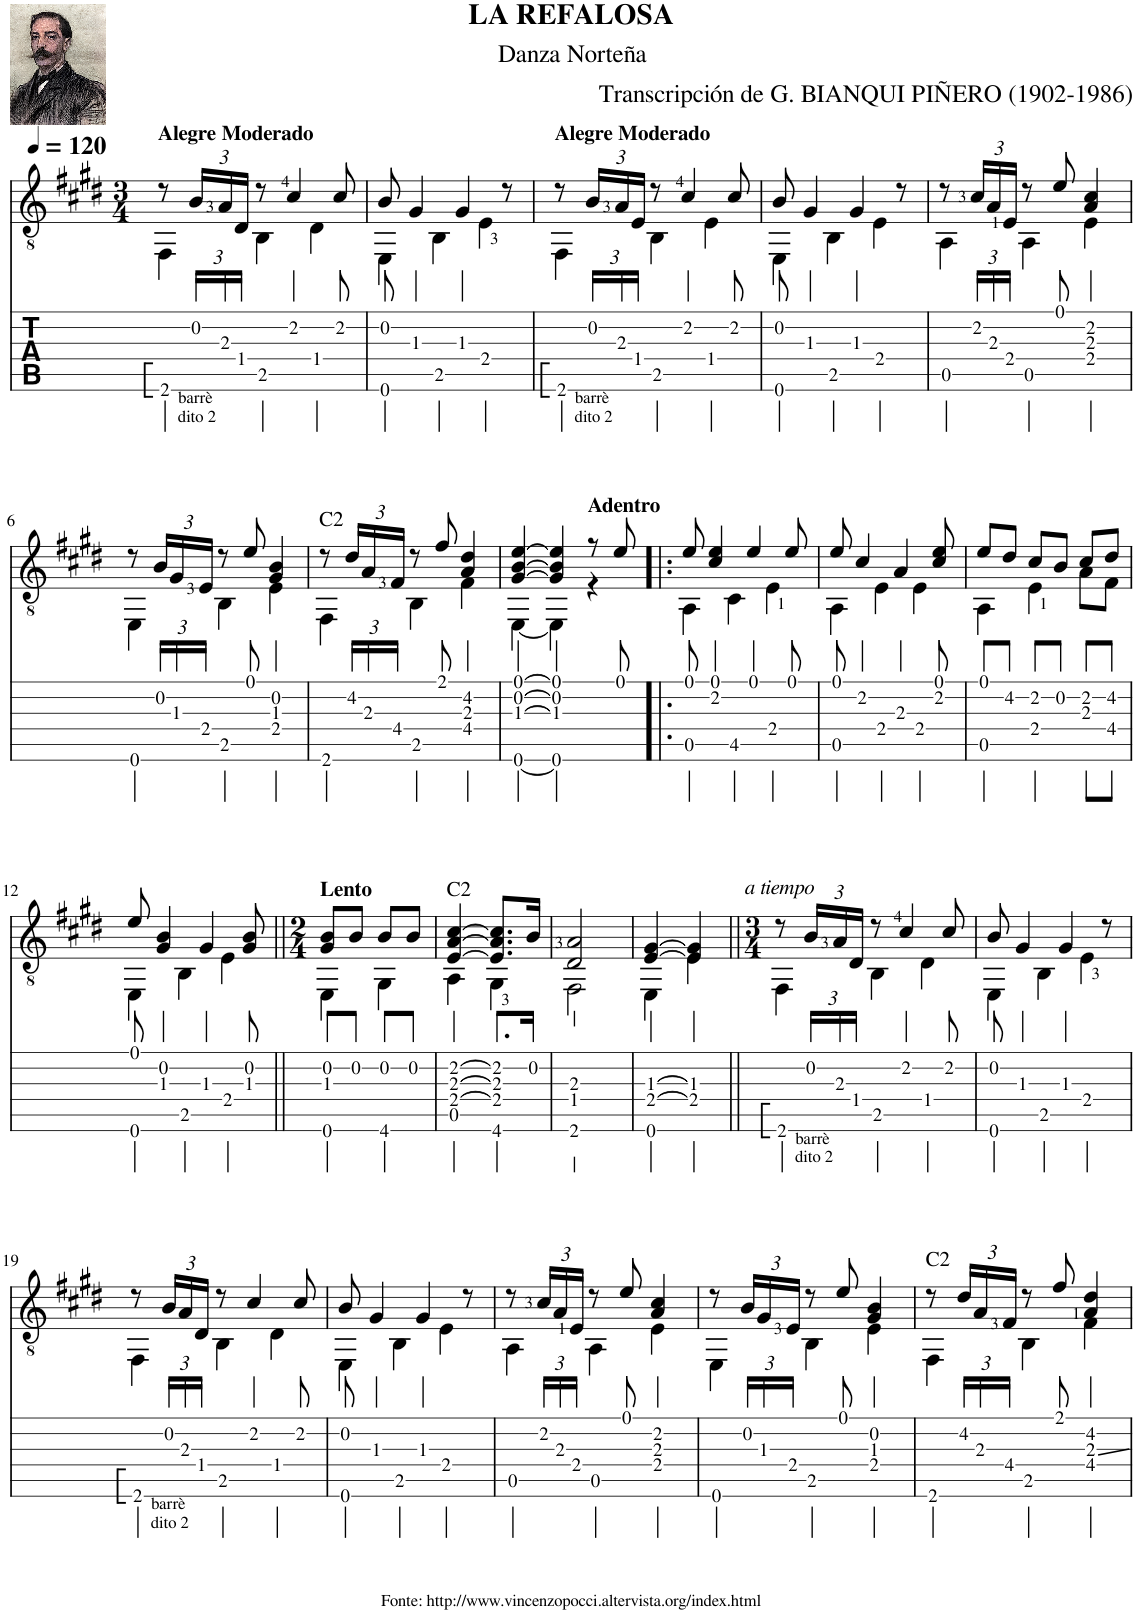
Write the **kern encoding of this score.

**kern	**kern
*part2	*part1
*staff2	*staff1
*I"Chitarra classica (Intavolatura)	*I"Classical Guitar
*stria6	*
*	*clefGv2
*k[f#c#g#d#]	*k[f#c#g#d#]
*M3/4	*M3/4
*MM120	*MM120
=1	=1
*^	*^
!	!	!LO:TX:a:B:t=Alegre Moderado	!
!LO:TX:b:t=barrè	!	!	!
!LO:TX:b:t=dito 2	!	!	!
8r	4FF#\	8r	4FF#\
*Xbrackettup	*	*Xbrackettup	*
24B/LL	.	24B/LL	.
24A/	.	24A/	.
24D#/JJ	.	24D#/JJ	.
8r	4BB\	8r	4BB\
4c#/	.	4c#/	.
.	4D#\	.	4D#\
8c#/	.	8c#/	.
=2	=2	=2	=2
8B/	4EE\	8B/	4EE\
4G#/	.	4G#/	.
.	4BB\	.	4BB\
4G#/	.	4G#/	.
.	4E\	.	4E\
8r	.	8r	.
=3	=3	=3	=3
!	!	!LO:TX:a:B:t=Alegre Moderado	!
!LO:TX:b:t=barrè	!	!	!
!LO:TX:b:t=dito 2	!	!	!
8r	4FF#\	8r	4FF#\
24B/LL	.	24B/LL	.
24A/	.	24A/	.
24D#/JJ	.	24E/JJ	.
8r	4BB\	8r	4BB\
4c#/	.	4c#/	.
.	4D#\	.	4E\
8c#/	.	8c#/	.
=4	=4	=4	=4
8B/	4EE\	8B/	4EE\
4G#/	.	4G#/	.
.	4BB\	.	4BB\
4G#/	.	4G#/	.
.	4E\	.	4E\
8r	.	8r	.
=5	=5	=5	=5
8r	4AA\	8r	4AA\
24c#/LL	.	24c#/LL	.
24A/	.	24A/	.
24E/JJ	.	24E/JJ	.
8r	4AA\	8r	4AA\
8e/	.	8e/	.
4A/ 4c#/	4E\	4A/ 4c#/	4E\
!!LO:LB:g=z	!!
=6	=6	=6	=6
8r	4EE\	8r	4EE\
24B/LL	.	24B/LL	.
24G#/	.	24G#/	.
24E/JJ	.	24E/JJ	.
8r	4BB\	8r	4BB\
8e/	.	8e/	.
4G#/ 4B/	4E\	4G#/ 4B/	4E\
=7	=7	=7	=7
!	!	!LO:TX:a:t=C2	!
8r	4FF#\	8r	4FF#\
24d#/LL	.	24d#/LL	.
24A/	.	24A/	.
24F#/JJ	.	24F#/JJ	.
8r	4BB\	8r	4BB\
8f#/	.	8f#/	.
4A/ 4d#/	4F#\	4A/ 4d#/	4F#\
=8	=8	=8	=8
[4G#/ [4B/ [4e/	[4EE\	[4G#/ [4B/ [4e/	[4EE\
4G#/] 4B/] 4e/]	4EE\]	4G#/] 4B/] 4e/]	4EE\]
!	!	!LO:TX:a:B:t=Adentro	!
8r	4r	8r	4r
8e/	.	8e/	.
=9!|:	=9!|:	=9!|:	=9!|:
8e/	4AA\	8e/	4AA\
4c#/ 4e/	.	4c#/ 4e/	.
.	4C#\	.	4C#\
4e/	.	4e/	.
.	4E\	.	4E\
8e/	.	8e/	.
=10	=10	=10	=10
8e/	4AA\	8e/	4AA\
4c#/	.	4c#/	.
.	4E\	.	4E\
4A/	.	4A/	.
.	4E\	.	4E\
8c#/ 8e/	.	8c#/ 8e/	.
=11	=11	=11	=11
8e/L	4AA\	8e/L	4AA\
8d#/J	.	8d#/J	.
8c#/L	4E\	8c#/L	4E\
8B/J	.	8B/J	.
8c#/L	8A\L	8c#/L	8A\L
8d#/J	8F#\J	8d#/J	8F#\J
!!LO:LB:g=z	!!
=12	=12	=12	=12
8e/	4EE\	8e/	4EE\
4G#/ 4B/	.	4G#/ 4B/	.
.	4BB\	.	4BB\
4G#/	.	4G#/	.
.	4E\	.	4E\
8G#/ 8B/	.	8G#/ 8B/	.
=13||	=13||	=13||	=13||
*M2/4	*	*M2/4	*
!	!	!LO:TX:a:B:t=Lento	!
8G#/ 8B/L	4EE\	8G#/ 8B/L	4EE\
8B/J	.	8B/J	.
8B/L	4GG#\	8B/L	4GG#\
8B/J	.	8B/J	.
=14	=14	=14	=14
!	!	!LO:TX:a:t=C2	!
[4E/ [4A/ [4c#/	4AA\	[4E/ [4A/ [4c#/	4AA\
8.E/] 8.A/] 8.c#/]L	4GG#\	8.E/] 8.A/] 8.c#/]L	4GG#\
16B/Jk	.	16B/Jk	.
=15	=15	=15	=15
2D#/ 2A/	2FF#\	2D#/ 2A/	2FF#\
=16	=16	=16	=16
[4E/ [4G#/	4EE\	[4E/ [4G#/	4EE\
4E/] 4G#/]	4E\	4E/] 4G#/]	4E\
=17||	=17||	=17||	=17||
*M3/4	*	*M3/4	*
!	!	!LO:TX:a:i:t=a tiempo	!
!LO:TX:b:t=barrè	!	!	!
!LO:TX:b:t=dito 2	!	!	!
8r	4FF#\	8r	4FF#\
24B/LL	.	24B/LL	.
24A/	.	24A/	.
24D#/JJ	.	24D#/JJ	.
8r	4BB\	8r	4BB\
4c#/	.	4c#/	.
.	4D#\	.	4D#\
8c#/	.	8c#/	.
=18	=18	=18	=18
8B/	4EE\	8B/	4EE\
4G#/	.	4G#/	.
.	4BB\	.	4BB\
4G#/	.	4G#/	.
.	4E\	.	4E\
8r	.	8r	.
!!LO:LB:g=z	!!
=19	=19	=19	=19
!LO:TX:b:t=barrè	!	!	!
!LO:TX:b:t=dito 2	!	!	!
8r	4FF#\	8r	4FF#\
24B/LL	.	24B/LL	.
24A/	.	24A/	.
24D#/JJ	.	24D#/JJ	.
8r	4BB\	8r	4BB\
4c#/	.	4c#/	.
.	4D#\	.	4D#\
8c#/	.	8c#/	.
=20	=20	=20	=20
8B/	4EE\	8B/	4EE\
4G#/	.	4G#/	.
.	4BB\	.	4BB\
4G#/	.	4G#/	.
.	4E\	.	4E\
8r	.	8r	.
=21	=21	=21	=21
8r	4AA\	8r	4AA\
24c#/LL	.	24c#/LL	.
24A/	.	24A/	.
24E/JJ	.	24E/JJ	.
8r	4AA\	8r	4AA\
8e/	.	8e/	.
4A/ 4c#/	4E\	4A/ 4c#/	4E\
=22	=22	=22	=22
8r	4EE\	8r	4EE\
24B/LL	.	24B/LL	.
24G#/	.	24G#/	.
24E/JJ	.	24E/JJ	.
8r	4BB\	8r	4BB\
8e/	.	8e/	.
4G#/ 4B/	4E\	4G#/ 4B/	4E\
=23	=23	=23	=23
!	!	!LO:TX:a:t=C2	!
8r	4FF#\	8r	4FF#\
24d#/LL	.	24d#/LL	.
24A/	.	24A/	.
24F#/JJ	.	24F#/JJ	.
8r	4BB\	8r	4BB\
8f#/	.	8f#/	.
4A/ 4d#/	4F#\	4A/ 4d#/	4F#\
*v	*v	*	*
*	*v	*v
=	=
*-	*-
